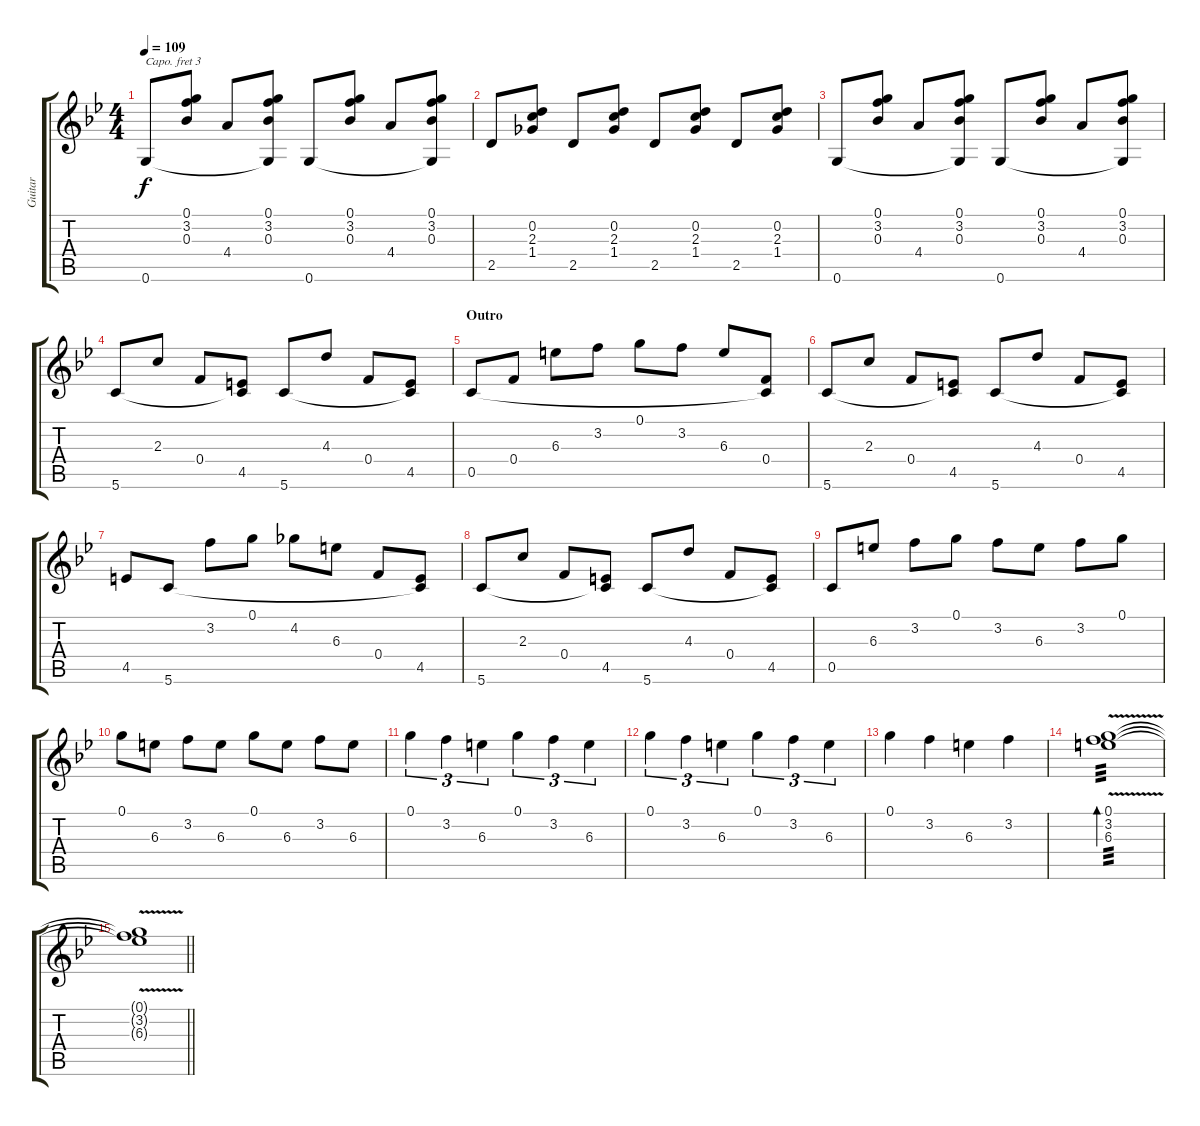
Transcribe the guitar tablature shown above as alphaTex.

\track ("Guitar" "Guitar") {instrument acousticguitarsteel}
\staff {score tabs}
\capo 3
\tuning (E4 B3 G3 D3 A2 E2) {hide}
\ts (4 4)
\tempo 109
\clef g2
\ks bb
0.6.8{dy f} (0.1 3.2 0.3).8 4.4.8 (0.1 3.2 0.3 0.6{t}).8 0.6.8 (0.1 3.2 0.3).8 4.4.8 (0.1 3.2 0.3 0.6{t}).8 |
2.5.8 (0.2 2.3 1.4).8 2.5.8 (0.2 2.3 1.4).8 2.5.8 (0.2 2.3 1.4).8 2.5.8 (0.2 2.3 1.4).8 |
0.6.8 (0.1 3.2 0.3).8 4.4.8 (0.1 3.2 0.3 0.6{t}).8 0.6.8 (0.1 3.2 0.3).8 4.4.8 (0.1 3.2 0.3 0.6{t}).8 |
5.6.8 2.3.8 0.4.8 (4.5 5.6{t}).8 5.6.8 4.3.8 0.4.8 (4.5 5.6{t}).8 |
\section ("" "Outro")
0.5.8 0.4.8 6.3.8 3.2.8 0.1.8 3.2.8 6.3.8 (0.4 0.5{t}).8 |
5.6.8{volume 7} 2.3.8 0.4.8 (4.5 5.6{t}).8 5.6.8 4.3.8 0.4.8 (4.5 5.6{t}).8 |
4.5.8 5.6.8 3.2.8 0.1.8 4.2.8 6.3.8 0.4.8 (4.5 5.6{t}).8 |
5.6.8 2.3.8 0.4.8 (4.5 5.6{t}).8 5.6.8 4.3.8 0.4.8 (4.5 5.6{t}).8 |
0.5.8 6.3.8 3.2.8 0.1.8 3.2.8 6.3.8 3.2.8 0.1.8 |
0.1.8{volume 4} 6.3.8 3.2.8 6.3.8 0.1.8 6.3.8 3.2.8 6.3.8 |
0.1.4{tu (3 2)} 3.2.4{tu (3 2)} 6.3.4{tu (3 2)} 0.1.4{tu (3 2)} 3.2.4{tu (3 2)} 6.3.4{tu (3 2)} |
0.1.4{tu (3 2)} 3.2.4{tu (3 2)} 6.3.4{tu (3 2)} 0.1.4{tu (3 2)} 3.2.4{tu (3 2)} 6.3.4{tu (3 2)} |
0.1.4 3.2.4 6.3.4 3.2.4 |
(0.1 3.2 6.3{v}).1{bd 60 tp 3} |
\barLineRight lightlight
(0.1{t} 3.2{t} 6.3{t}).1
